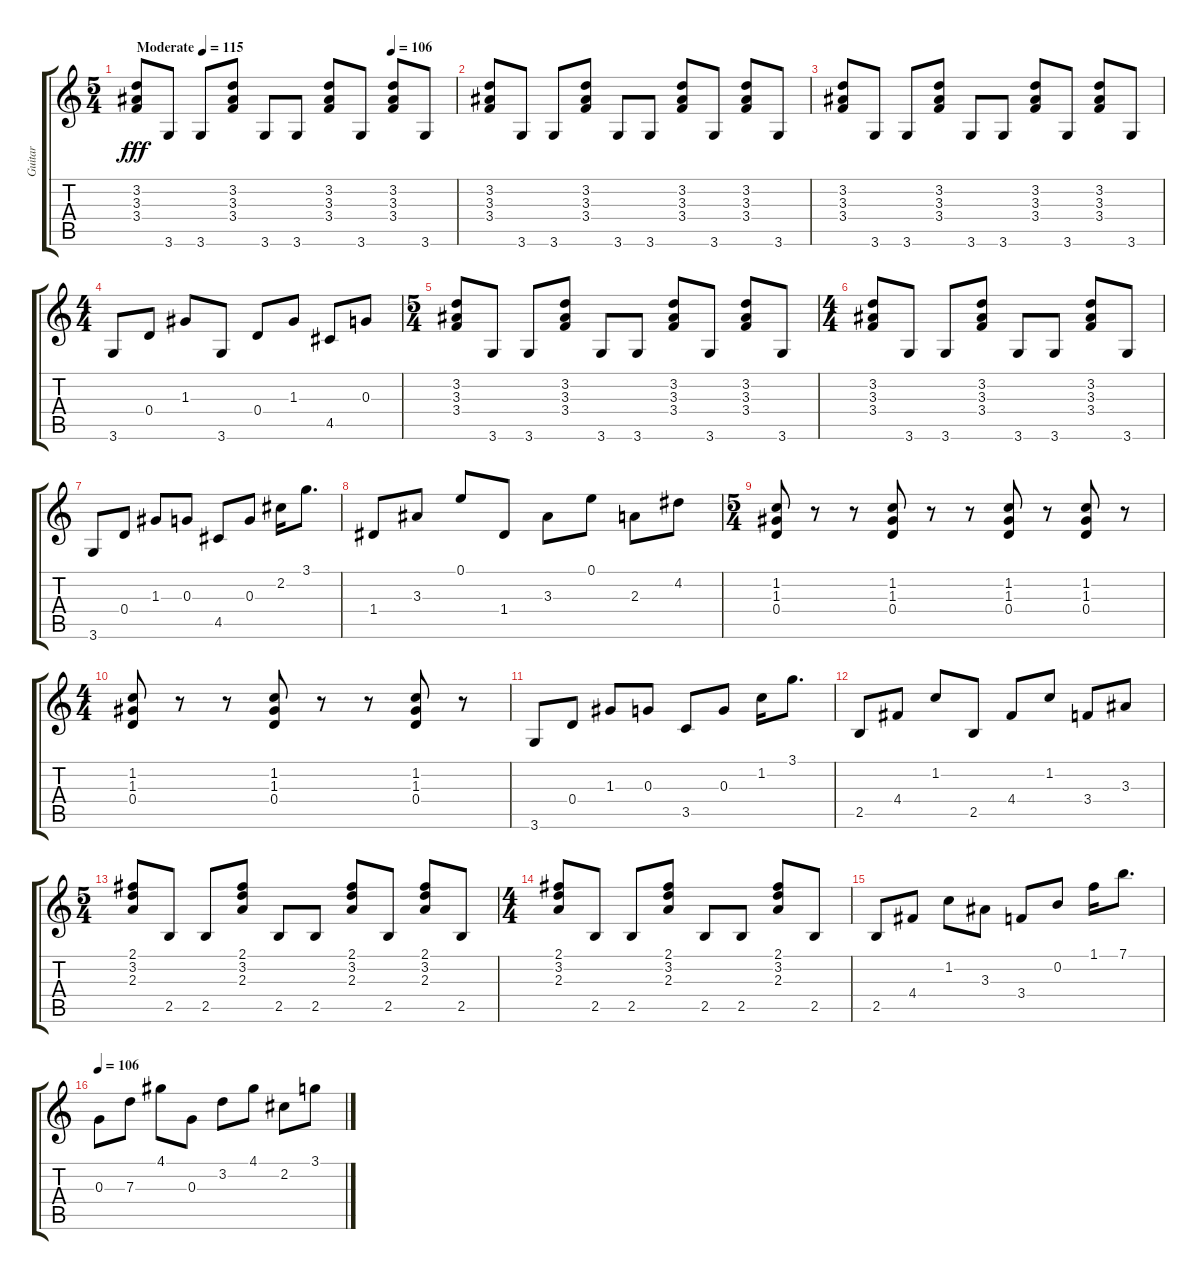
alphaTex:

\track ("Guitar" "Guitar") {instrument electricguitarmuted}
\staff {score tabs}
\tuning (E4 B3 G3 D3 A2 E2) {hide}
\ts (5 4)
\tempo (115 "Moderate")
\tempo (106 0.8)
\tempo (115 "Moderate")
\clef g2
\ks c
(3.2 3.3 3.4).8{dy fff instrument electricguitarmuted} 3.6.8 3.6.8 (3.2 3.3 3.4).8 3.6.8 3.6.8 (3.2 3.3 3.4).8 3.6.8 (3.2 3.3 3.4).8 3.6.8 |
(3.2 3.3 3.4).8 3.6.8 3.6.8 (3.2 3.3 3.4).8 3.6.8 3.6.8 (3.2 3.3 3.4).8 3.6.8 (3.2 3.3 3.4).8 3.6.8 |
(3.2 3.3 3.4).8 3.6.8 3.6.8 (3.2 3.3 3.4).8 3.6.8 3.6.8 (3.2 3.3 3.4).8 3.6.8 (3.2 3.3 3.4).8 3.6.8 |
\ts (4 4)
3.6.8 0.4.8 1.3.8 3.6.8 0.4.8 1.3.8 4.5.8 0.3.8 |
\ts (5 4)
(3.2 3.3 3.4).8 3.6.8 3.6.8 (3.2 3.3 3.4).8 3.6.8 3.6.8 (3.2 3.3 3.4).8 3.6.8 (3.2 3.3 3.4).8 3.6.8 |
\ts (4 4)
(3.2 3.3 3.4).8 3.6.8 3.6.8 (3.2 3.3 3.4).8 3.6.8 3.6.8 (3.2 3.3 3.4).8 3.6.8 |
3.6.8 0.4.8 1.3.8 0.3.8 4.5.8 0.3.8 2.2.16 3.1.8{d} |
1.4.8 3.3.8 0.1.8 1.4.8 3.3.8 0.1.8 2.3.8 4.2.8 |
\ts (5 4)
(1.2 1.3 0.4).8 r.8 r.8 (1.2 1.3 0.4).8 r.8 r.8 (1.2 1.3 0.4).8 r.8 (1.2 1.3 0.4).8 r.8 |
\ts (4 4)
(1.2 1.3 0.4).8 r.8 r.8 (1.2 1.3 0.4).8 r.8 r.8 (1.2 1.3 0.4).8 r.8 |
3.6.8 0.4.8 1.3.8 0.3.8 3.5.8 0.3.8 1.2.16 3.1.8{d} |
2.5.8 4.4.8 1.2.8 2.5.8 4.4.8 1.2.8 3.4.8 3.3.8 |
\ts (5 4)
(2.1 3.2 2.3).8 2.5.8 2.5.8 (2.1 3.2 2.3).8 2.5.8 2.5.8 (2.1 3.2 2.3).8 2.5.8 (2.1 3.2 2.3).8 2.5.8 |
\ts (4 4)
(2.1 3.2 2.3).8 2.5.8 2.5.8 (2.1 3.2 2.3).8 2.5.8 2.5.8 (2.1 3.2 2.3).8 2.5.8 |
2.5.8 4.4.8 1.2.8 3.3.8 3.4.8 0.2.8 1.1.16 7.1.8{d} |
\tempo 106
0.3.8 7.3.8 4.1.8 0.3.8 3.2.8 4.1.8 2.2.8 3.1.8
